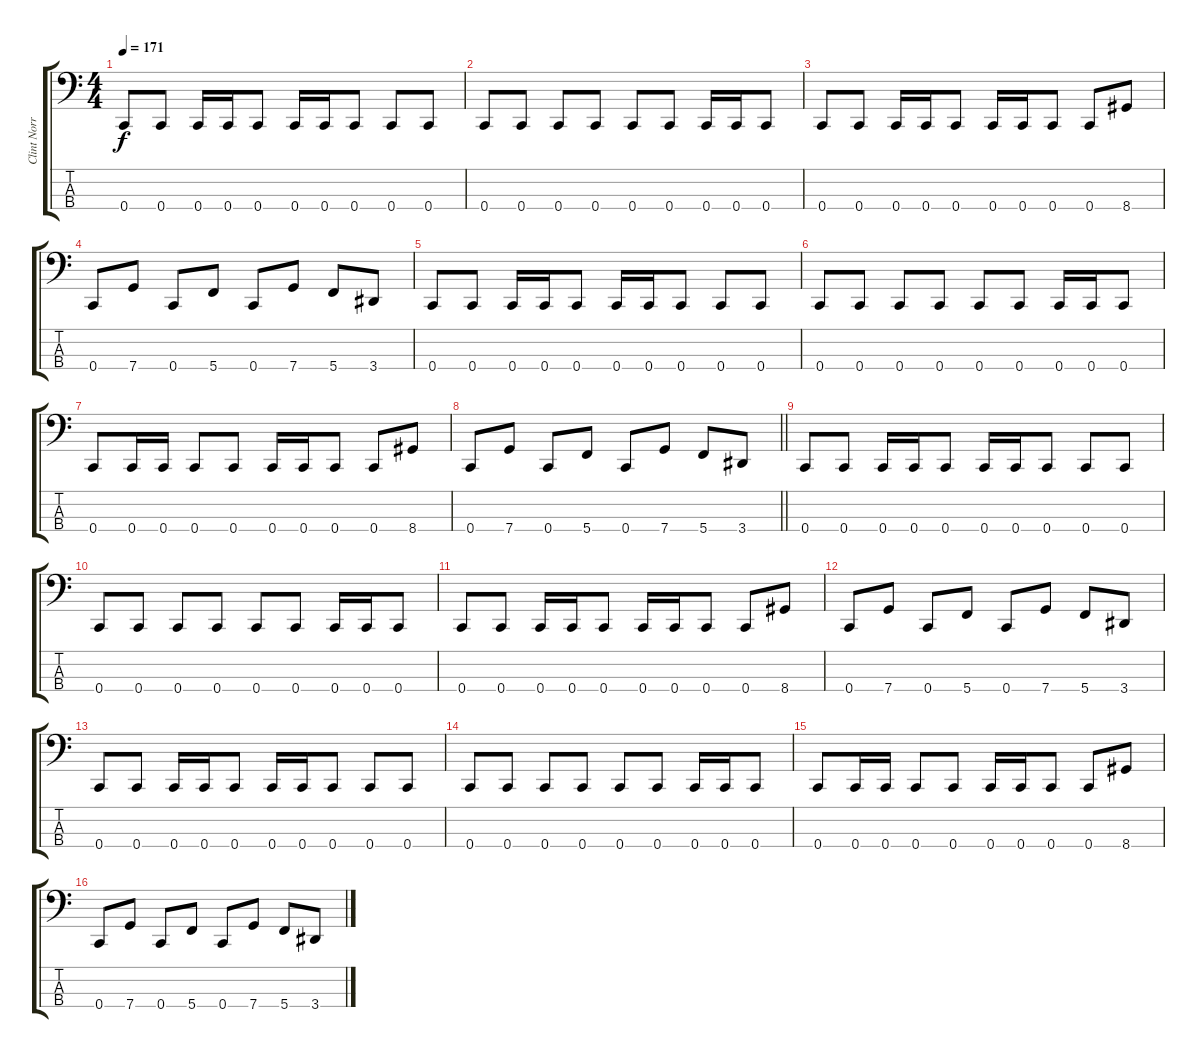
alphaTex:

\track ("Clint Norris" "Clint Norr") {instrument electricbasspick}
\staff {score tabs}
\tuning (F2 C2 G1 C1) {hide}
\ts (4 4)
\section ("" "")
\tempo 171
\clef f4
\ks c
0.4.8{dy f} 0.4.8 0.4.16 0.4.16 0.4.8 0.4.16 0.4.16 0.4.8 0.4.8 0.4.8 |
0.4.8 0.4.8 0.4.8 0.4.8 0.4.8 0.4.8 0.4.16 0.4.16 0.4.8 |
0.4.8 0.4.8 0.4.16 0.4.16 0.4.8 0.4.16 0.4.16 0.4.8 0.4.8 8.4.8 |
0.4.8 7.4.8 0.4.8 5.4.8 0.4.8 7.4.8 5.4.8 3.4.8 |
0.4.8 0.4.8 0.4.16 0.4.16 0.4.8 0.4.16 0.4.16 0.4.8 0.4.8 0.4.8 |
0.4.8 0.4.8 0.4.8 0.4.8 0.4.8 0.4.8 0.4.16 0.4.16 0.4.8 |
0.4.8 0.4.16 0.4.16 0.4.8 0.4.8 0.4.16 0.4.16 0.4.8 0.4.8 8.4.8 |
\barLineRight lightlight
0.4.8 7.4.8 0.4.8 5.4.8 0.4.8 7.4.8 5.4.8 3.4.8 |
\section ("" "")
0.4.8 0.4.8 0.4.16 0.4.16 0.4.8 0.4.16 0.4.16 0.4.8 0.4.8 0.4.8 |
0.4.8 0.4.8 0.4.8 0.4.8 0.4.8 0.4.8 0.4.16 0.4.16 0.4.8 |
0.4.8 0.4.8 0.4.16 0.4.16 0.4.8 0.4.16 0.4.16 0.4.8 0.4.8 8.4.8 |
0.4.8 7.4.8 0.4.8 5.4.8 0.4.8 7.4.8 5.4.8 3.4.8 |
0.4.8 0.4.8 0.4.16 0.4.16 0.4.8 0.4.16 0.4.16 0.4.8 0.4.8 0.4.8 |
0.4.8 0.4.8 0.4.8 0.4.8 0.4.8 0.4.8 0.4.16 0.4.16 0.4.8 |
0.4.8 0.4.16 0.4.16 0.4.8 0.4.8 0.4.16 0.4.16 0.4.8 0.4.8 8.4.8 |
0.4.8 7.4.8 0.4.8 5.4.8 0.4.8 7.4.8 5.4.8 3.4.8
